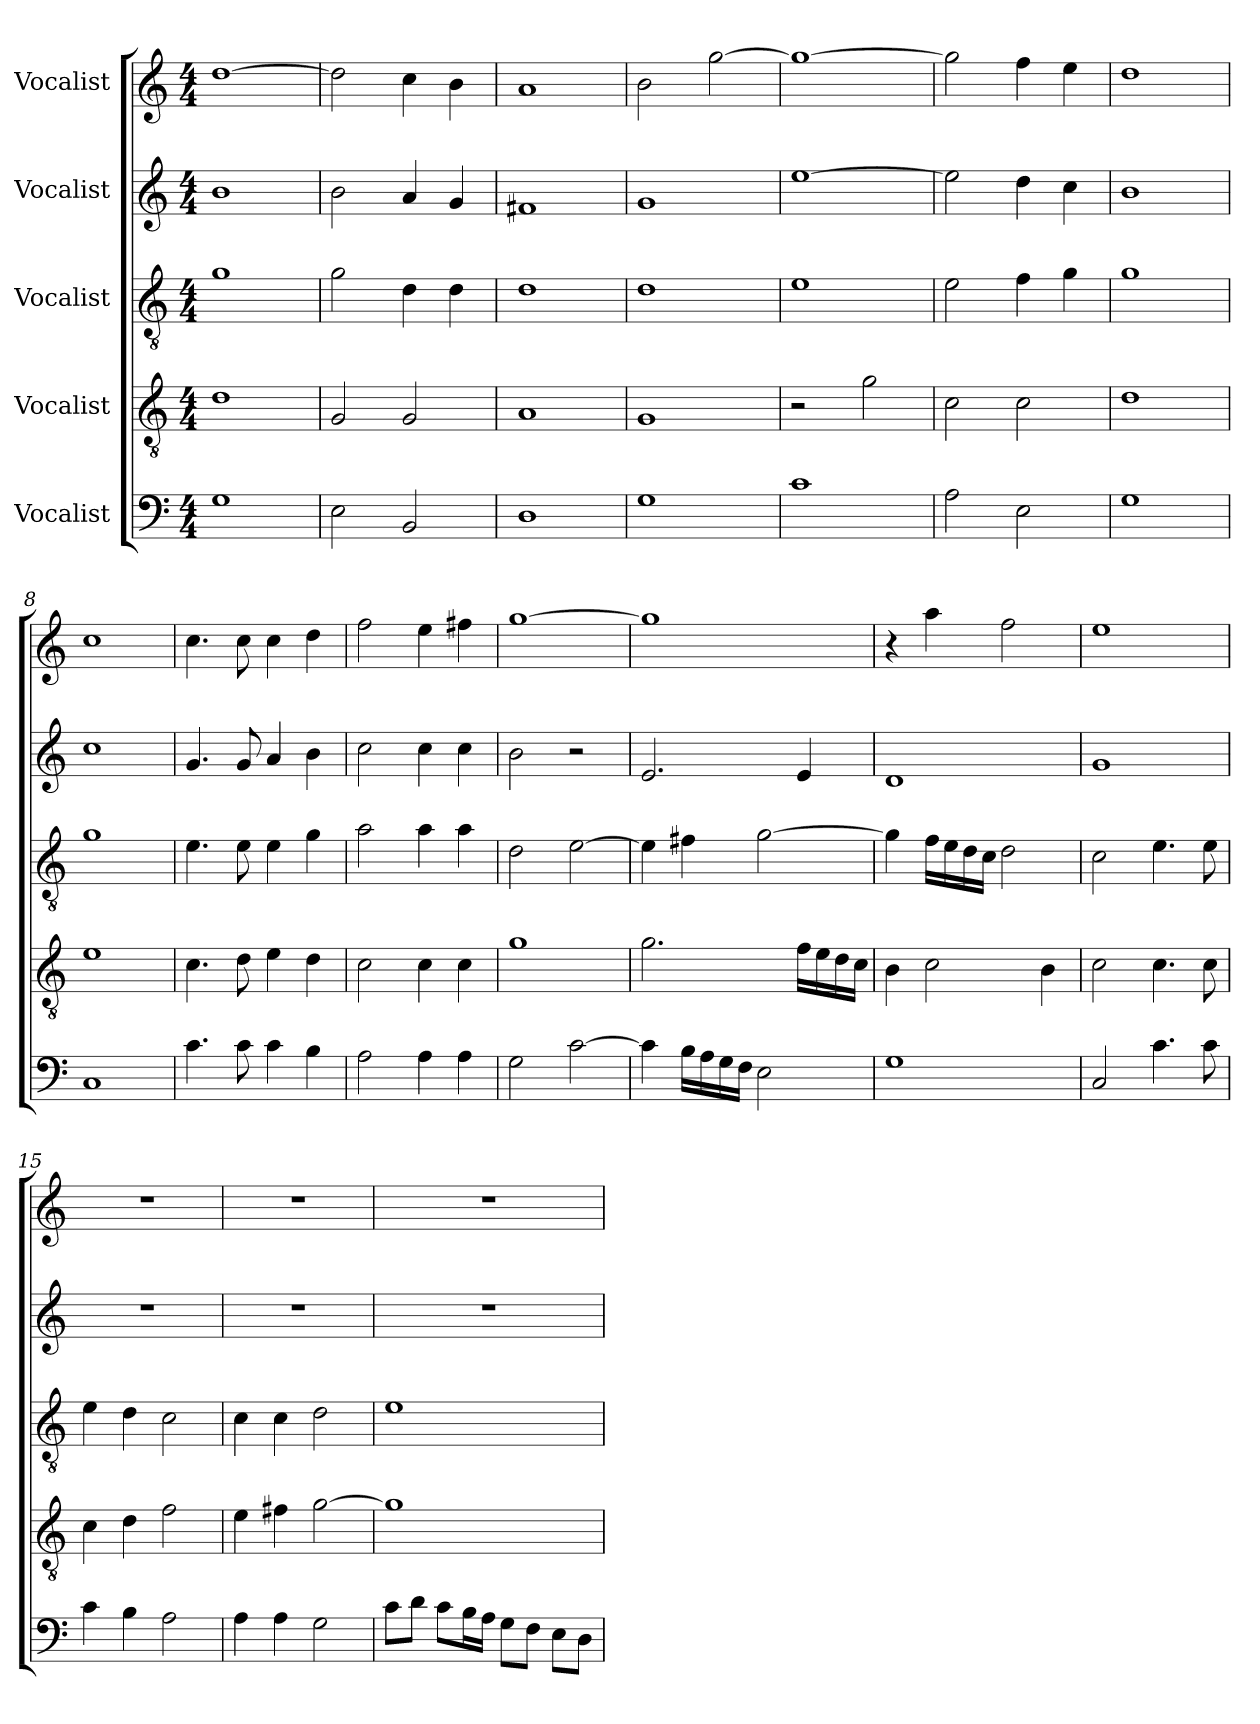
**kern	**kern	**kern	**kern	**kern
*part5	*part4	*part3	*part2	*part1
*staff5	*staff4	*staff3	*staff2	*staff1
*I"Vocalist	*I"Vocalist	*I"Vocalist	*I"Vocalist	*I"Vocalist
*clefF4	*clefGv2	*clefGv2	*clefG2	*clefG2
*k[]	*k[]	*k[]	*k[]	*k[]
*M4/4	*M4/4	*M4/4	*M4/4	*M4/4
*MM120	*MM120	*MM120	*MM120	*MM120
=1	=1	=1	=1	=1
1G	1d	1g	1b	[1dd
=2	=2	=2	=2	=2
2E\	2G/	2g\	2b\	2dd\]
2BB/	2G/	4d\	4a/	4cc\
.	.	4d\	4g/	4b\
=3	=3	=3	=3	=3
1D	1A	1d	1f#X	1a
=4	=4	=4	=4	=4
1G	1G	1d	1g	2b\
.	.	.	.	[2gg\
=5	=5	=5	=5	=5
1c	2r	1e	[1ee	1gg_
.	2g\	.	.	.
=6	=6	=6	=6	=6
2A\	2c\	2e\	2ee\]	2gg\]
2E\	2c\	4f\	4dd\	4ff\
.	.	4g\	4cc\	4ee\
=7	=7	=7	=7	=7
1G	1d	1g	1b	1dd
=8	=8	=8	=8	=8
1C	1e	1g	1cc	1cc
=9	=9	=9	=9	=9
4.c\	4.c\	4.e\	4.g/	4.cc\
8c\	8d\	8e\	8g/	8cc\
4c\	4e\	4e\	4a/	4cc\
4B\	4d\	4g\	4b\	4dd\
=10	=10	=10	=10	=10
2A\	2c\	2a\	2cc\	2ff\
4A\	4c\	4a\	4cc\	4ee\
4A\	4c\	4a\	4cc\	4ff#X\
=11	=11	=11	=11	=11
2G\	1g	2d\	2b\	[1gg
[2c\	.	[2e\	2r	.
=12	=12	=12	=12	=12
4c\]	2.g\	4e\]	2.e/	1gg]
16B\LL	.	4f#X\	.	.
16A\	.	.	.	.
16G\	.	.	.	.
16F\JJ	.	.	.	.
2E\	.	[2g\	.	.
.	16f\LL	.	4e/	.
.	16e\	.	.	.
.	16d\	.	.	.
.	16c\JJ	.	.	.
=13	=13	=13	=13	=13
1G	4B\	4g\]	1d	4r
.	2c\	16f\LL	.	4aa\
.	.	16e\	.	.
.	.	16d\	.	.
.	.	16c\JJ	.	.
.	.	2d\	.	2ff\
.	4B\	.	.	.
=14	=14	=14	=14	=14
2C/	2c\	2c\	1g	1ee
4.c\	4.c\	4.e\	.	.
8c\	8c\	8e\	.	.
=15	=15	=15	=15	=15
4c\	4c\	4e\	1r	1r
4B\	4d\	4d\	.	.
2A\	2f\	2c\	.	.
=16	=16	=16	=16	=16
4A\	4e\	4c\	1r	1r
4A\	4f#X\	4c\	.	.
2G\	[2g\	2d\	.	.
=17	=17	=17	=17	=17
8c\L	1g]	1e	1r	1r
8d\J	.	.	.	.
8c\L	.	.	.	.
16B\L	.	.	.	.
16A\JJ	.	.	.	.
8G\L	.	.	.	.
8F\J	.	.	.	.
8E\L	.	.	.	.
8D\J	.	.	.	.
=	=	=	=	=
*-	*-	*-	*-	*-
